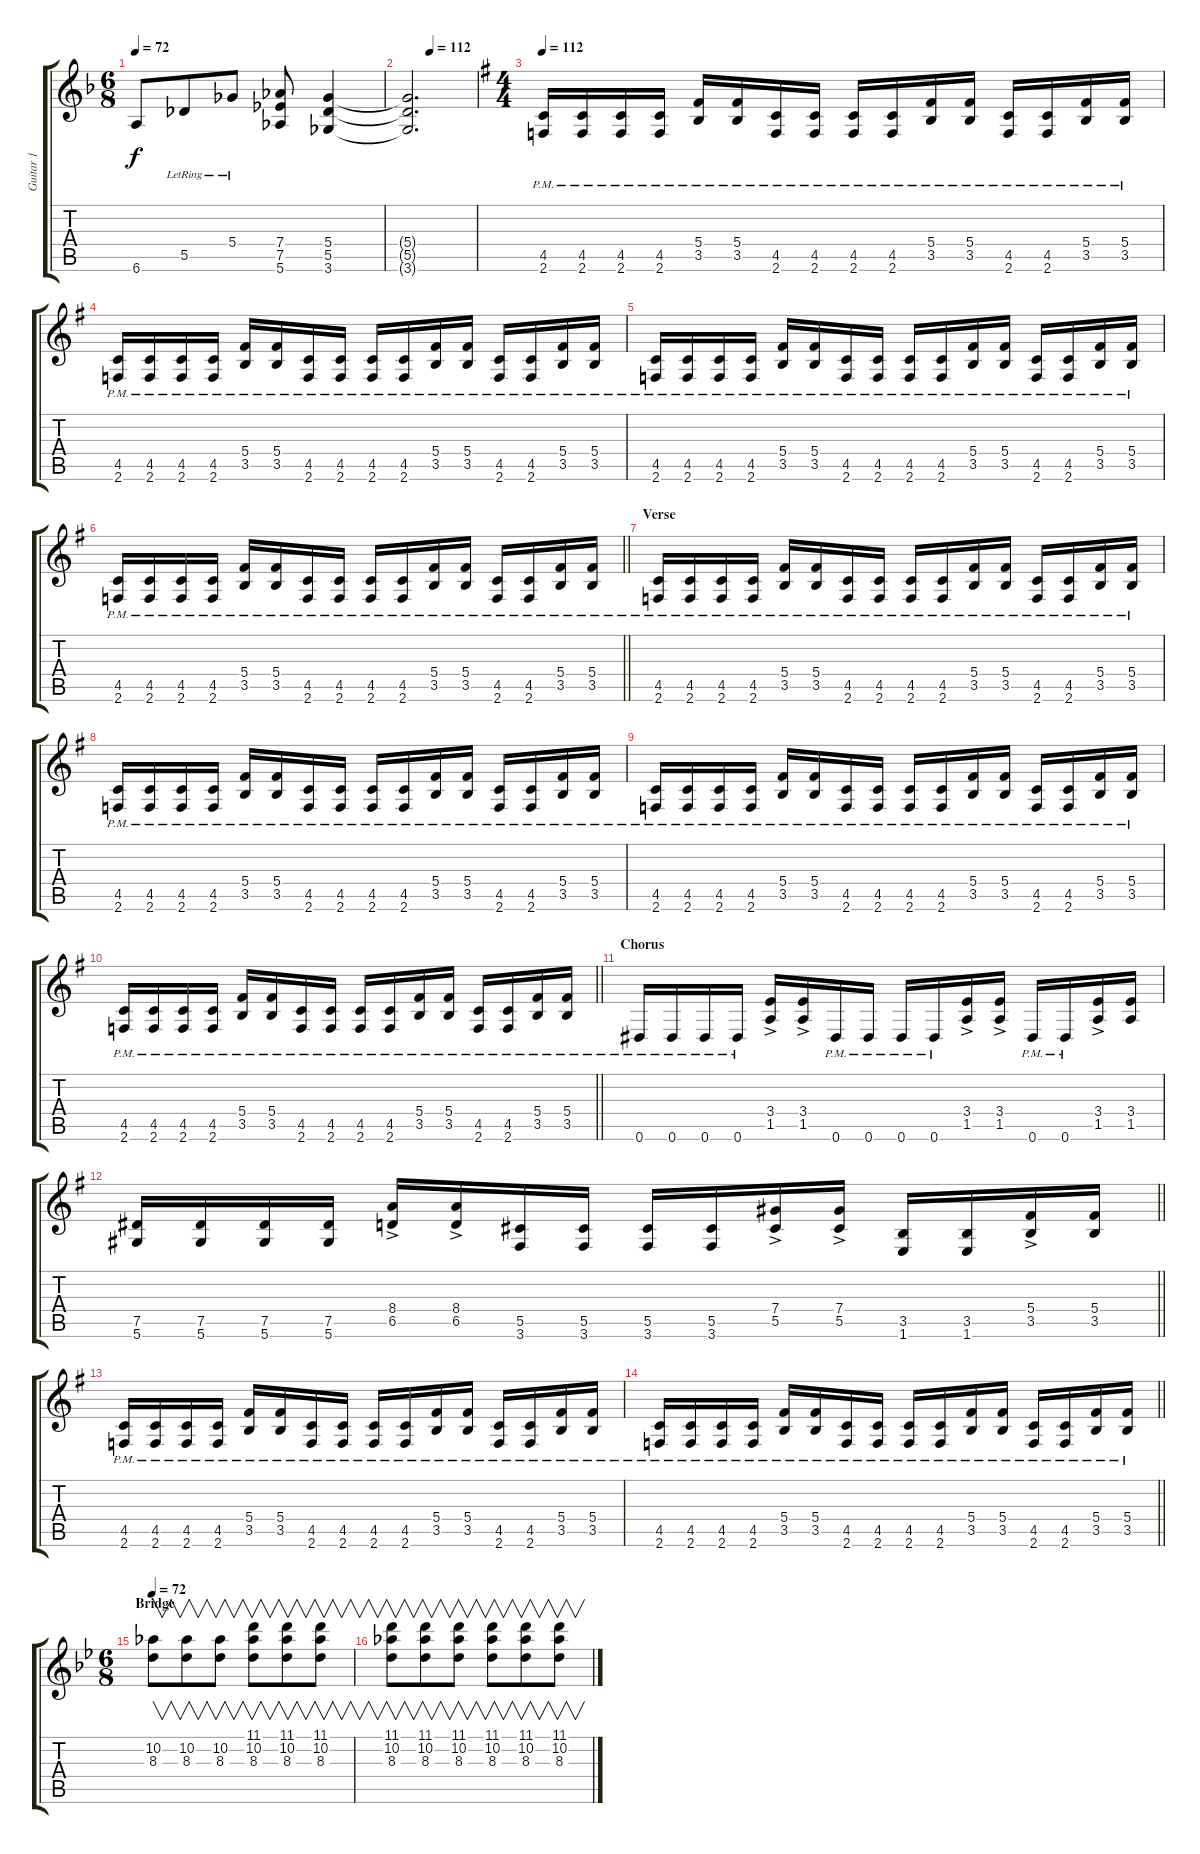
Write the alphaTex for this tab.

\track ("Guitar 1" "Guitar 1") {instrument distortionguitar}
\staff {score tabs}
\tuning (Eb4 Bb3 Gb3 Db3 Ab2 Eb2) {hide}
\ts (6 8)
\tempo 72
\clef g2
\ks f
6.6.8{dy f} 5.5{lr}.8 5.4{lr}.8 (7.4 7.5 5.6).8 (5.4 5.5 3.6).4 |
\tempo (112 0.3333333333333333)
(5.4{t} 5.5{t} 3.6{t}).2{d} |
\ts (4 4)
\tempo 112
\ks g
(4.5{pm} 2.6{pm}).16 (4.5{pm} 2.6{pm}).16 (4.5{pm} 2.6{pm}).16 (4.5{pm} 2.6{pm}).16 (5.4{pm} 3.5{pm}).16 (5.4{pm} 3.5{pm}).16 (4.5{pm} 2.6{pm}).16 (4.5{pm} 2.6{pm}).16 (4.5{pm} 2.6{pm}).16 (4.5{pm} 2.6{pm}).16 (5.4{pm} 3.5{pm}).16 (5.4{pm} 3.5{pm}).16 (4.5{pm} 2.6{pm}).16 (4.5{pm} 2.6{pm}).16 (5.4{pm} 3.5{pm}).16 (5.4{pm} 3.5{pm}).16 |
(4.5{pm} 2.6{pm}).16 (4.5{pm} 2.6{pm}).16 (4.5{pm} 2.6{pm}).16 (4.5{pm} 2.6{pm}).16 (5.4{pm} 3.5{pm}).16 (5.4{pm} 3.5{pm}).16 (4.5{pm} 2.6{pm}).16 (4.5{pm} 2.6{pm}).16 (4.5{pm} 2.6{pm}).16 (4.5{pm} 2.6{pm}).16 (5.4{pm} 3.5{pm}).16 (5.4{pm} 3.5{pm}).16 (4.5{pm} 2.6{pm}).16 (4.5{pm} 2.6{pm}).16 (5.4{pm} 3.5{pm}).16 (5.4{pm} 3.5{pm}).16 |
(4.5{pm} 2.6{pm}).16 (4.5{pm} 2.6{pm}).16 (4.5{pm} 2.6{pm}).16 (4.5{pm} 2.6{pm}).16 (5.4{pm} 3.5{pm}).16 (5.4{pm} 3.5{pm}).16 (4.5{pm} 2.6{pm}).16 (4.5{pm} 2.6{pm}).16 (4.5{pm} 2.6{pm}).16 (4.5{pm} 2.6{pm}).16 (5.4{pm} 3.5{pm}).16 (5.4{pm} 3.5{pm}).16 (4.5{pm} 2.6{pm}).16 (4.5{pm} 2.6{pm}).16 (5.4{pm} 3.5{pm}).16 (5.4{pm} 3.5{pm}).16 |
\barLineRight lightlight
(4.5{pm} 2.6{pm}).16 (4.5{pm} 2.6{pm}).16 (4.5{pm} 2.6{pm}).16 (4.5{pm} 2.6{pm}).16 (5.4{pm} 3.5{pm}).16 (5.4{pm} 3.5{pm}).16 (4.5{pm} 2.6{pm}).16 (4.5{pm} 2.6{pm}).16 (4.5{pm} 2.6{pm}).16 (4.5{pm} 2.6{pm}).16 (5.4{pm} 3.5{pm}).16 (5.4{pm} 3.5{pm}).16 (4.5{pm} 2.6{pm}).16 (4.5{pm} 2.6{pm}).16 (5.4{pm} 3.5{pm}).16 (5.4{pm} 3.5{pm}).16 |
\section ("" "Verse")
(4.5{pm} 2.6{pm}).16 (4.5{pm} 2.6{pm}).16 (4.5{pm} 2.6{pm}).16 (4.5{pm} 2.6{pm}).16 (5.4{pm} 3.5{pm}).16 (5.4{pm} 3.5{pm}).16 (4.5{pm} 2.6{pm}).16 (4.5{pm} 2.6{pm}).16 (4.5{pm} 2.6{pm}).16 (4.5{pm} 2.6{pm}).16 (5.4{pm} 3.5{pm}).16 (5.4{pm} 3.5{pm}).16 (4.5{pm} 2.6{pm}).16 (4.5{pm} 2.6{pm}).16 (5.4{pm} 3.5{pm}).16 (5.4{pm} 3.5{pm}).16 |
(4.5{pm} 2.6{pm}).16 (4.5{pm} 2.6{pm}).16 (4.5{pm} 2.6{pm}).16 (4.5{pm} 2.6{pm}).16 (5.4{pm} 3.5{pm}).16 (5.4{pm} 3.5{pm}).16 (4.5{pm} 2.6{pm}).16 (4.5{pm} 2.6{pm}).16 (4.5{pm} 2.6{pm}).16 (4.5{pm} 2.6{pm}).16 (5.4{pm} 3.5{pm}).16 (5.4{pm} 3.5{pm}).16 (4.5{pm} 2.6{pm}).16 (4.5{pm} 2.6{pm}).16 (5.4{pm} 3.5{pm}).16 (5.4{pm} 3.5{pm}).16 |
(4.5{pm} 2.6{pm}).16 (4.5{pm} 2.6{pm}).16 (4.5{pm} 2.6{pm}).16 (4.5{pm} 2.6{pm}).16 (5.4{pm} 3.5{pm}).16 (5.4{pm} 3.5{pm}).16 (4.5{pm} 2.6{pm}).16 (4.5{pm} 2.6{pm}).16 (4.5{pm} 2.6{pm}).16 (4.5{pm} 2.6{pm}).16 (5.4{pm} 3.5{pm}).16 (5.4{pm} 3.5{pm}).16 (4.5{pm} 2.6{pm}).16 (4.5{pm} 2.6{pm}).16 (5.4{pm} 3.5{pm}).16 (5.4{pm} 3.5{pm}).16 |
\barLineRight lightlight
(4.5{pm} 2.6{pm}).16 (4.5{pm} 2.6{pm}).16 (4.5{pm} 2.6{pm}).16 (4.5{pm} 2.6{pm}).16 (5.4{pm} 3.5{pm}).16 (5.4{pm} 3.5{pm}).16 (4.5{pm} 2.6{pm}).16 (4.5{pm} 2.6{pm}).16 (4.5{pm} 2.6{pm}).16 (4.5{pm} 2.6{pm}).16 (5.4{pm} 3.5{pm}).16 (5.4{pm} 3.5{pm}).16 (4.5{pm} 2.6{pm}).16 (4.5{pm} 2.6{pm}).16 (5.4{pm} 3.5{pm}).16 (5.4{pm} 3.5{pm}).16 |
\section ("" "Chorus")
0.6{pm}.16 0.6{pm}.16 0.6{pm}.16 0.6{pm}.16 (3.4{ac} 1.5{ac}).16 (3.4{ac} 1.5{ac}).16 0.6{pm}.16 0.6{pm}.16 0.6{pm}.16 0.6{pm}.16 (3.4{ac} 1.5{ac}).16 (3.4{ac} 1.5{ac}).16 0.6{pm}.16 0.6{pm}.16 (3.4{ac} 1.5{ac}).16 (3.4 1.5).16 |
\barLineRight lightlight
(7.5 5.6).16 (7.5 5.6).16 (7.5 5.6).16 (7.5 5.6).16 (8.4{ac} 6.5).16 (8.4{ac} 6.5).16 (5.5 3.6).16 (5.5 3.6).16 (5.5 3.6).16 (5.5 3.6).16 (7.4{ac} 5.5).16 (7.4{ac} 5.5).16 (3.5 1.6).16 (3.5 1.6).16 (5.4{ac} 3.5).16 (5.4 3.5).16 |
(4.5{pm} 2.6{pm}).16 (4.5{pm} 2.6{pm}).16 (4.5{pm} 2.6{pm}).16 (4.5{pm} 2.6{pm}).16 (5.4{pm} 3.5{pm}).16 (5.4{pm} 3.5{pm}).16 (4.5{pm} 2.6{pm}).16 (4.5{pm} 2.6{pm}).16 (4.5{pm} 2.6{pm}).16 (4.5{pm} 2.6{pm}).16 (5.4{pm} 3.5{pm}).16 (5.4{pm} 3.5{pm}).16 (4.5{pm} 2.6{pm}).16 (4.5{pm} 2.6{pm}).16 (5.4{pm} 3.5{pm}).16 (5.4{pm} 3.5{pm}).16 |
\barLineRight lightlight
(4.5{pm} 2.6{pm}).16 (4.5{pm} 2.6{pm}).16 (4.5{pm} 2.6{pm}).16 (4.5{pm} 2.6{pm}).16 (5.4{pm} 3.5{pm}).16 (5.4{pm} 3.5{pm}).16 (4.5{pm} 2.6{pm}).16 (4.5{pm} 2.6{pm}).16 (4.5{pm} 2.6{pm}).16 (4.5{pm} 2.6{pm}).16 (5.4{pm} 3.5{pm}).16 (5.4{pm} 3.5{pm}).16 (4.5{pm} 2.6{pm}).16 (4.5{pm} 2.6{pm}).16 (5.4{pm} 3.5{pm}).16 (5.4{pm} 3.5{pm}).16 |
\ts (6 8)
\section ("" "Bridge")
\tempo 72
\ks bb
(10.2 8.3).8{v} (10.2 8.3).8{v} (10.2 8.3).8{v} (11.1 10.2 8.3).8{v} (11.1 10.2 8.3).8{v} (11.1 10.2 8.3).8{v} |
(11.1 10.2 8.3).8{v} (11.1 10.2 8.3).8{v} (11.1 10.2 8.3).8{v} (11.1 10.2 8.3).8{v} (11.1 10.2 8.3).8{v} (11.1 10.2 8.3).8{v}
